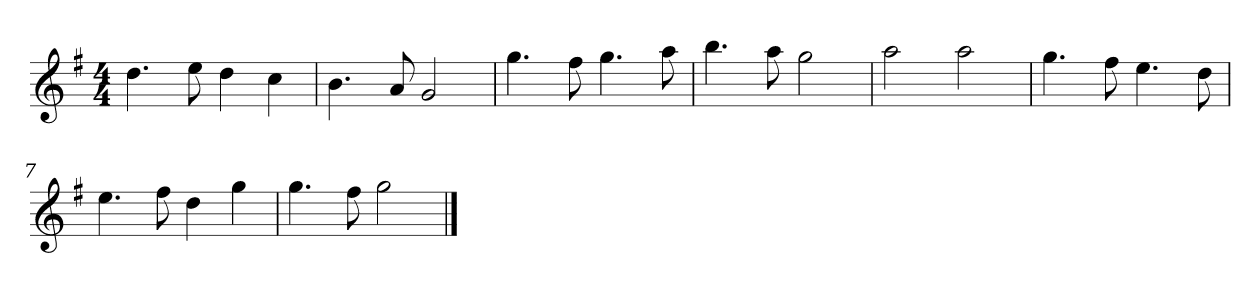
**kern
*part1
*staff1
*k[f#]
*M4/4
*MM120
=1
4.dd
8ee
4dd
4cc
=2
4.b
8a
2g
=3
4.gg
8ff#
4.gg
8aa
=4
4.bb
8aa
2gg
=5
2aa
2aa
=6
4.gg
8ff#
4.ee
8dd
=7
4.ee
8ff#
4dd
4gg
=8
4.gg
8ff#
2gg
==
*-
